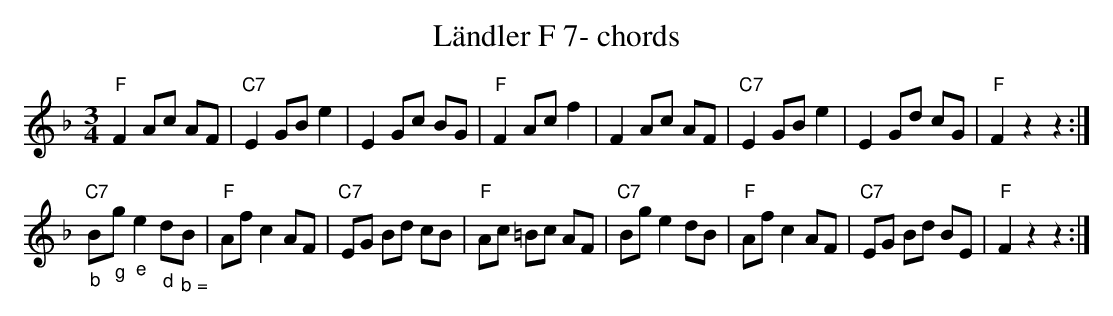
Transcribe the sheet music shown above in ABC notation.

X:1
T:L\"andler F 7- chords
M:3/4
L:1/8
K:Fmaj%%MIDI gchordon
"F"F2 Ac AF | "C7"E2GBe2 | E2Gc BG | "F"F2Acf2 | F2 Ac AF | "C7"E2GBe2 | E2Gd cG | "F"F2z2z2 :|
"C7""_b"B"_g"g"_e"e2"_d"d"_ b ="B | "F"Afc2AF | "C7"EG Bd cB | "F"Ac =Bc AF | "C7"Bge2dB | "F"Afc2AF | "C7"EG Bd BE | "F"F2z2z2 :|
